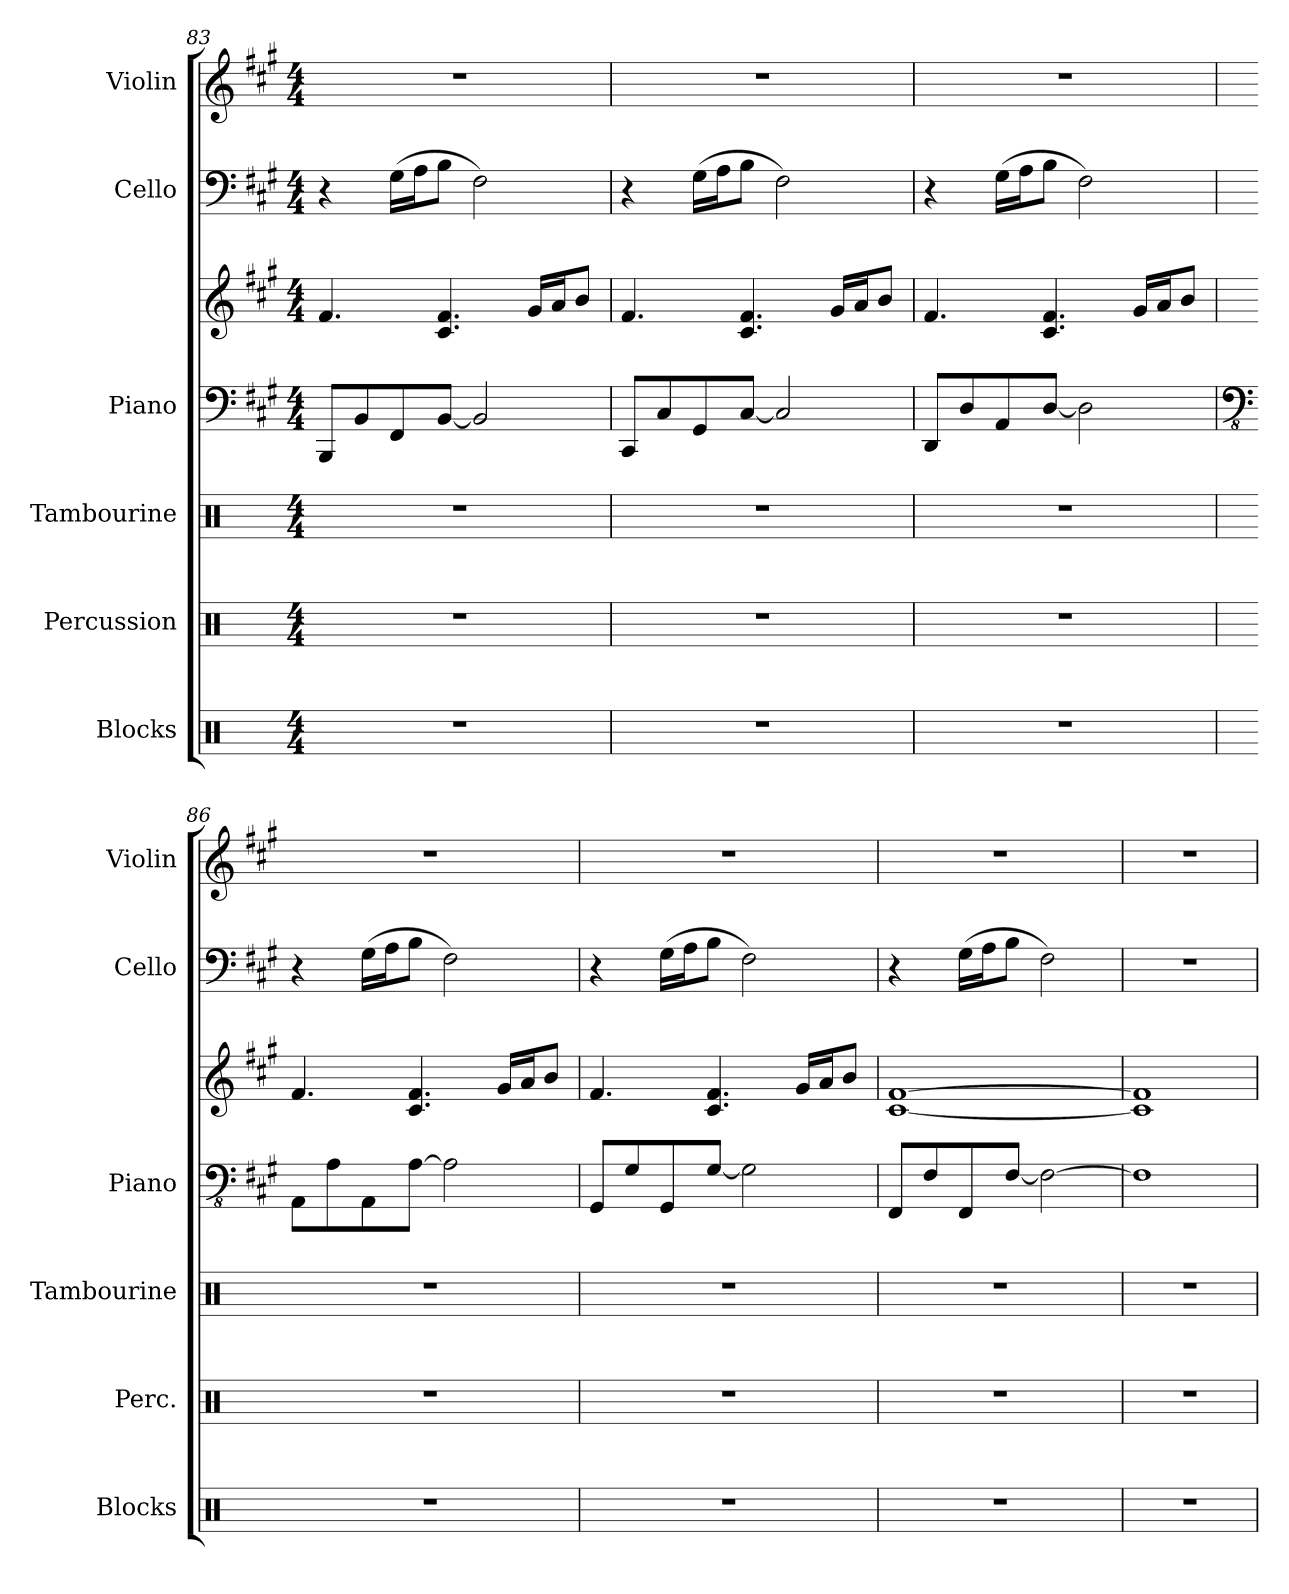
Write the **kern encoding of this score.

**kern	**kern	**kern	**kern	**kern	**kern	**kern
*part6	*part5	*part4	*part3	*part3	*part2	*part1
*staff7	*staff6	*staff5	*staff4	*staff3	*staff2	*staff1
*I"Blocks	*I"Percussion	*I"Tambourine	*I"Piano	*	*I"Cello	*I"Violin
*I'Blocks	*I'Perc.	*I'Tambourine	*I'Piano	*	*I'Cello	*I'Violin
*clefX	*clefX	*clefX	*clefF4	*clefG2	*clefF4	*clefG2
*k[]	*k[]	*k[]	*k[f#c#g#]	*k[f#c#g#]	*k[f#c#g#]	*k[f#c#g#]
*M4/4	*M4/4	*M4/4	*M4/4	*M4/4	*M4/4	*M4/4
=83	=83	=83	=83	=83	=83	=83
1r	1r	1r	8BBB/L	4.f#/	4r	1r
.	.	.	8BB/	.	.	.
.	.	.	8FF#/	.	(<16G#\LL	.
.	.	.	.	.	16A\J	.
.	.	.	[8BB/J	4.c#/ 4.f#/	8B\J	.
.	.	.	2BB/]	.	2F#\)	.
.	.	.	.	16g#/LL	.	.
.	.	.	.	16a/J	.	.
.	.	.	.	8b/J	.	.
=84	=84	=84	=84	=84	=84	=84
1r	1r	1r	8CC#/L	4.f#/	4r	1r
.	.	.	8C#/	.	.	.
.	.	.	8GG#/	.	(<16G#\LL	.
.	.	.	.	.	16A\J	.
.	.	.	[8C#/J	4.c#/ 4.f#/	8B\J	.
.	.	.	2C#/]	.	2F#\)	.
.	.	.	.	16g#/LL	.	.
.	.	.	.	16a/J	.	.
.	.	.	.	8b/J	.	.
=85	=85	=85	=85	=85	=85	=85
1r	1r	1r	8DD/L	4.f#/	4r	1r
.	.	.	8D/	.	.	.
.	.	.	8AA/	.	(<16G#\LL	.
.	.	.	.	.	16A\J	.
.	.	.	[8D/J	4.c#/ 4.f#/	8B\J	.
.	.	.	2D\]	.	2F#\)	.
.	.	.	.	16g#/LL	.	.
.	.	.	.	16a/J	.	.
.	.	.	.	8b/J	.	.
!!LO:LB:g=z
=86	=86	=86	=86	=86	=86	=86
*	*	*	*clefFv4	*	*	*
1r	1r	1r	8AAA\L	4.f#/	4r	1r
.	.	.	8AA\	.	.	.
.	.	.	8AAA\	.	(<16G#\LL	.
.	.	.	.	.	16A\J	.
.	.	.	[8AA\J	4.c#/ 4.f#/	8B\J	.
.	.	.	2AA\]	.	2F#\)	.
.	.	.	.	16g#/LL	.	.
.	.	.	.	16a/J	.	.
.	.	.	.	8b/J	.	.
=87	=87	=87	=87	=87	=87	=87
1r	1r	1r	8GGG#/L	4.f#/	4r	1r
.	.	.	8GG#/	.	.	.
.	.	.	8GGG#/	.	(<16G#\LL	.
.	.	.	.	.	16A\J	.
.	.	.	[8GG#/J	4.c#/ 4.f#/	8B\J	.
.	.	.	2GG#\]	.	2F#\)	.
.	.	.	.	16g#/LL	.	.
.	.	.	.	16a/J	.	.
.	.	.	.	8b/J	.	.
=88	=88	=88	=88	=88	=88	=88
1r	1r	1r	8FFF#/L	[1c# [1f#	4r	1r
.	.	.	8FF#/	.	.	.
.	.	.	8FFF#/	.	(<16G#\LL	.
.	.	.	.	.	16A\J	.
.	.	.	[8FF#/J	.	8B\J	.
.	.	.	2FF#\_	.	2F#\)	.
=89	=89	=89	=89	=89	=89	=89
1r	1r	1r	1FF#]	1c#] 1f#]	1r	1r
=	=	=	=	=	=	=
*-	*-	*-	*-	*-	*-	*-
